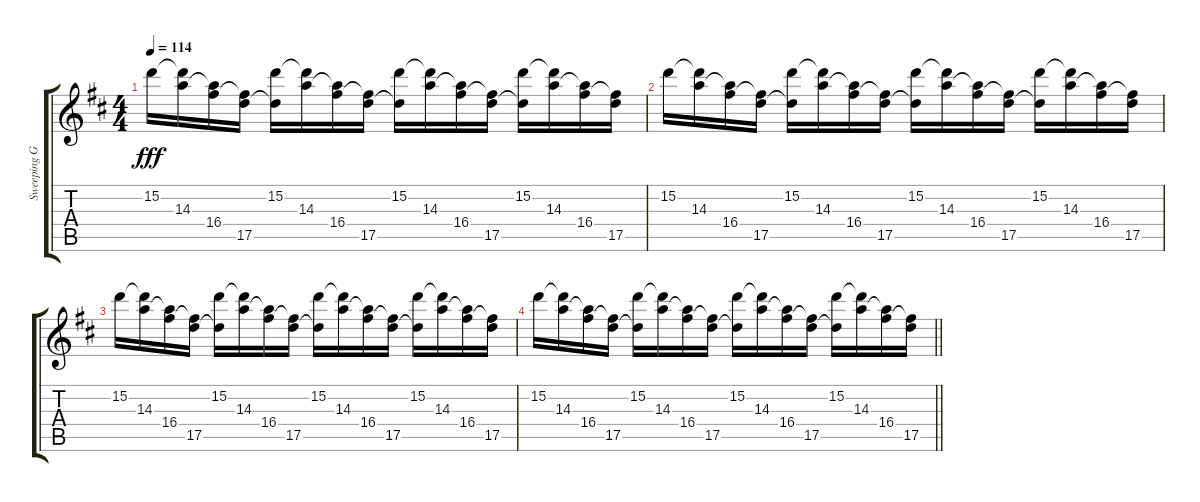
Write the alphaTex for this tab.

\track ("Sweeping Guitar 2" "Sweeping G") {instrument overdrivenguitar}
\staff {score tabs}
\tuning (E4 B3 G3 D3 A2 E2) {hide}
\ts (4 4)
\tempo 114
\clef g2
\ks d
15.2.16{dy fff} (15.2{t} 14.3).16 (14.3{t} 16.4).16 (16.4{t} 17.5).16 (15.2 17.5{t}).16 (15.2{t} 14.3).16 (14.3{t} 16.4).16 (16.4{t} 17.5).16 (15.2 17.5{t}).16 (15.2{t} 14.3).16 (14.3{t} 16.4).16 (16.4{t} 17.5).16 (15.2 17.5{t}).16 (15.2{t} 14.3).16 (14.3{t} 16.4).16 (16.4{t} 17.5).16 |
15.2.16 (15.2{t} 14.3).16 (14.3{t} 16.4).16 (16.4{t} 17.5).16 (15.2 17.5{t}).16 (15.2{t} 14.3).16 (14.3{t} 16.4).16 (16.4{t} 17.5).16 (15.2 17.5{t}).16 (15.2{t} 14.3).16 (14.3{t} 16.4).16 (16.4{t} 17.5).16 (15.2 17.5{t}).16 (15.2{t} 14.3).16 (14.3{t} 16.4).16 (16.4{t} 17.5).16 |
15.2.16 (15.2{t} 14.3).16 (14.3{t} 16.4).16 (16.4{t} 17.5).16 (15.2 17.5{t}).16 (15.2{t} 14.3).16 (14.3{t} 16.4).16 (16.4{t} 17.5).16 (15.2 17.5{t}).16 (15.2{t} 14.3).16 (14.3{t} 16.4).16 (16.4{t} 17.5).16 (15.2 17.5{t}).16 (15.2{t} 14.3).16 (14.3{t} 16.4).16 (16.4{t} 17.5).16 |
\barLineRight lightlight
15.2.16 (15.2{t} 14.3).16 (14.3{t} 16.4).16 (16.4{t} 17.5).16 (15.2 17.5{t}).16 (15.2{t} 14.3).16 (14.3{t} 16.4).16 (16.4{t} 17.5).16 (15.2 17.5{t}).16 (15.2{t} 14.3).16 (14.3{t} 16.4).16 (16.4{t} 17.5).16 (15.2 17.5{t}).16 (15.2{t} 14.3).16 (14.3{t} 16.4).16 (16.4{t} 17.5).16
